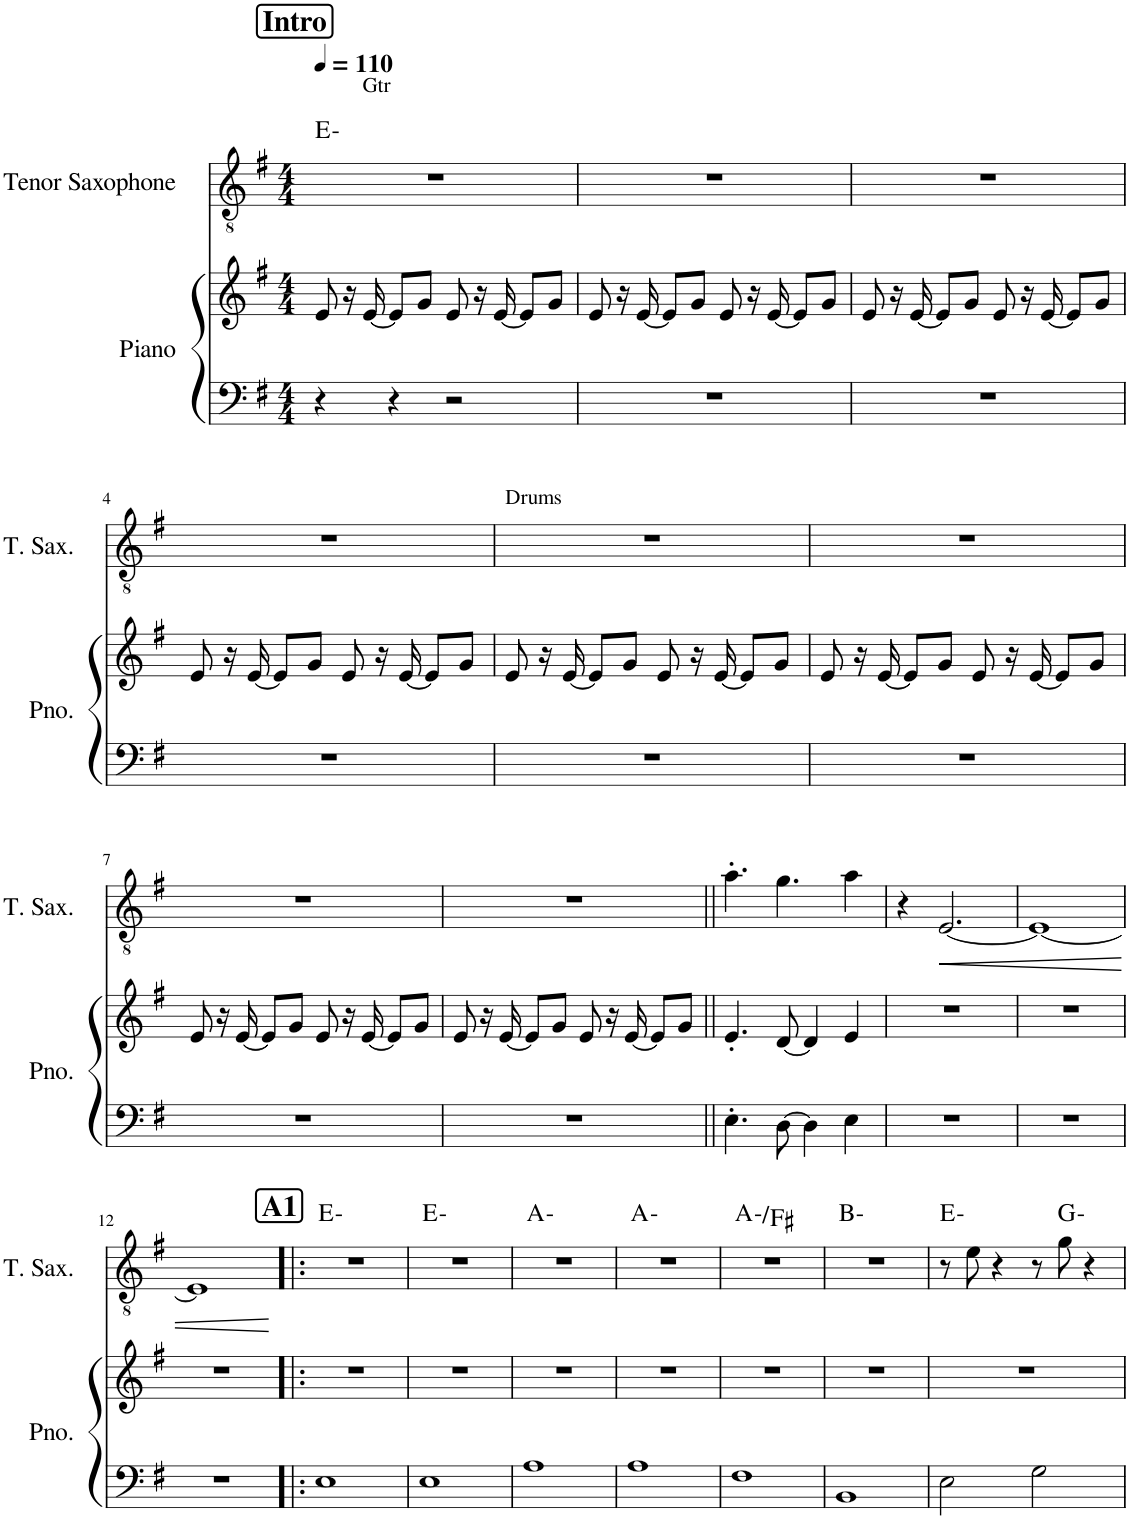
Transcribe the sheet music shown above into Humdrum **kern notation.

**kern	**kern	**harte	**kern	**dynam	**harte
*part2	*part2	*part2	*part1	*part1	*part1
*staff3	*staff2	*	*staff1	*staff1	*
*I"Piano	*	*	*I"Tenor Saxophone	*	*
*I'Pno.	*	*	*I'T. Sax.	*	*
*clefF4	*clefG2	*	*clefGv2	*	*
*	*	*	*ITrd8c14	*	*
*k[f#]	*k[f#]	*	*k[f#]	*	*
*M4/4	*M4/4	*	*M4/4	*	*
*MM110	*MM110	*	*MM110	*	*
!!LO:REH:place=s1:a:B:cj:fs=14:t=Intro
=1	=1	=1	=1	=1	=1
!	!	!	!LO:TX:a:t=Gtr	!	!
4r	8e/	.	1r	.	E:min
.	16r	.	.	.	.
.	[16e/	.	.	.	.
4r	8e/L]	.	.	.	.
.	8g/J	.	.	.	.
2r	8e/	.	.	.	.
.	16r	.	.	.	.
.	[16e/	.	.	.	.
.	8e/L]	.	.	.	.
.	8g/J	.	.	.	.
=2	=2	=2	=2	=2	=2
1r	8e/	.	1r	.	.
.	16r	.	.	.	.
.	[16e/	.	.	.	.
.	8e/L]	.	.	.	.
.	8g/J	.	.	.	.
.	8e/	.	.	.	.
.	16r	.	.	.	.
.	[16e/	.	.	.	.
.	8e/L]	.	.	.	.
.	8g/J	.	.	.	.
=3	=3	=3	=3	=3	=3
1r	8e/	.	1r	.	.
.	16r	.	.	.	.
.	[16e/	.	.	.	.
.	8e/L]	.	.	.	.
.	8g/J	.	.	.	.
.	8e/	.	.	.	.
.	16r	.	.	.	.
.	[16e/	.	.	.	.
.	8e/L]	.	.	.	.
.	8g/J	.	.	.	.
!!LO:LB:g=z
=4	=4	=4	=4	=4	=4
1r	8e/	.	1r	.	.
.	16r	.	.	.	.
.	[16e/	.	.	.	.
.	8e/L]	.	.	.	.
.	8g/J	.	.	.	.
.	8e/	.	.	.	.
.	16r	.	.	.	.
.	[16e/	.	.	.	.
.	8e/L]	.	.	.	.
.	8g/J	.	.	.	.
=5	=5	=5	=5	=5	=5
!	!	!	!LO:TX:a:t=Drums	!	!
1r	8e/	.	1r	.	.
.	16r	.	.	.	.
.	[16e/	.	.	.	.
.	8e/L]	.	.	.	.
.	8g/J	.	.	.	.
.	8e/	.	.	.	.
.	16r	.	.	.	.
.	[16e/	.	.	.	.
.	8e/L]	.	.	.	.
.	8g/J	.	.	.	.
=6	=6	=6	=6	=6	=6
1r	8e/	.	1r	.	.
.	16r	.	.	.	.
.	[16e/	.	.	.	.
.	8e/L]	.	.	.	.
.	8g/J	.	.	.	.
.	8e/	.	.	.	.
.	16r	.	.	.	.
.	[16e/	.	.	.	.
.	8e/L]	.	.	.	.
.	8g/J	.	.	.	.
!!LO:LB:g=z
=7	=7	=7	=7	=7	=7
1r	8e/	.	1r	.	.
.	16r	.	.	.	.
.	[16e/	.	.	.	.
.	8e/L]	.	.	.	.
.	8g/J	.	.	.	.
.	8e/	.	.	.	.
.	16r	.	.	.	.
.	[16e/	.	.	.	.
.	8e/L]	.	.	.	.
.	8g/J	.	.	.	.
=8	=8	=8	=8	=8	=8
1r	8e/	.	1r	.	.
.	16r	.	.	.	.
.	[16e/	.	.	.	.
.	8e/L]	.	.	.	.
.	8g/J	.	.	.	.
.	8e/	.	.	.	.
.	16r	.	.	.	.
.	[16e/	.	.	.	.
.	8e/L]	.	.	.	.
.	8g/J	.	.	.	.
=9||	=9||	=9||	=9||	=9||	=9||
4.E'\	4.e'/	.	4.a'\	.	.
[8D\	[8d/	.	4.g\	.	.
4D\]	4d/]	.	.	.	.
4E\	4e/	.	4a\	.	.
=10	=10	=10	=10	=10	=10
1r	1r	.	4r	.	.
!	!	!	!	!LO:HP:b	!
.	.	.	[2.E/	<	.
=11	=11	=11	=11	=11	=11
1r	1r	.	1E_	.	.
!!LO:LB:g=z
=12	=12	=12	=12	=12	=12
1r	1r	.	1E]	.	.
.	.	.	.	[	.
!!LO:REH:place=s1:a:B:cj:fs=14:t=A1
=13!|:	=13!|:	=13!|:	=13!|:	=13!|:	=13!|:
1E	1r	.	1r	.	E:min
=14	=14	=14	=14	=14	=14
!	!	!LO:H:kt=N.C.	!	!	!
1E	1r	N	1r	.	E:min
=15	=15	=15	=15	=15	=15
1A	1r	.	1r	.	A:min
=16	=16	=16	=16	=16	=16
1A	1r	.	1r	.	A:min
=17	=17	=17	=17	=17	=17
1F#	1r	.	1r	.	A:min/6
=18	=18	=18	=18	=18	=18
1BB	1r	.	1r	.	B:min
=19	=19	=19	=19	=19	=19
2E\	1r	.	8r	.	E:min
.	.	.	8e\	.	.
.	.	.	4r	.	.
2G\	.	.	8r	.	.
.	.	.	8g\	.	G:min
.	.	.	4r	.	.
=	=	=	=	=	=
*-	*-	*-	*-	*-	*-
